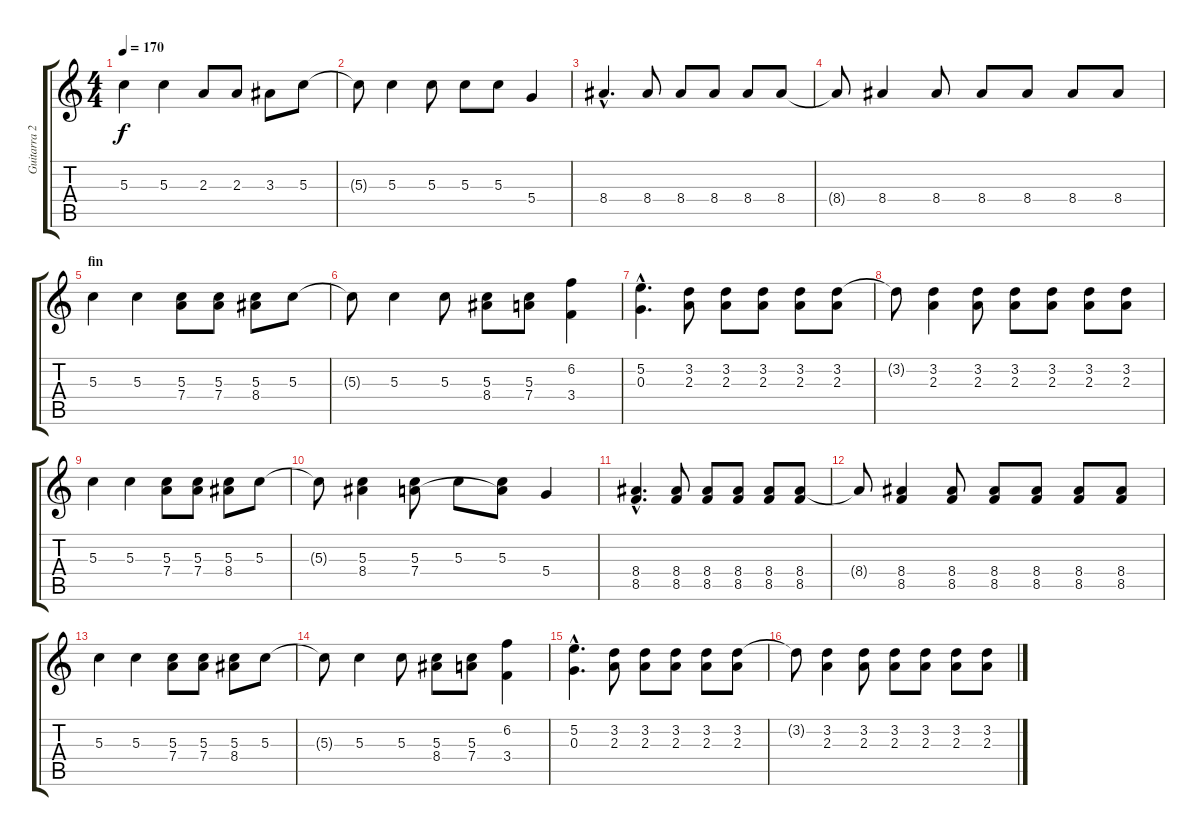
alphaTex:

\track ("Guitarra 2" "Guitarra 2") {instrument electricguitarjazz}
\staff {score tabs}
\tuning (E4 B3 G3 D3 A2 E2) {hide}
\ts (4 4)
\tempo 170
\clef g2
\ks c
5.3.4{dy f} 5.3.4 2.3.8 2.3.8 3.3.8 5.3.8 |
5.3{t}.8 5.3.4 5.3.8 5.3.8 5.3.8 5.4.4 |
8.4{hac}.4{d} 8.4.8 8.4.8 8.4.8 8.4.8 8.4.8 |
8.4{t}.8 8.4.4 8.4.8 8.4.8 8.4.8 8.4.8 8.4.8 |
\section ("" "fin")
5.3.4{instrument overdrivenguitar} 5.3.4 (5.3 7.4).8 (5.3 7.4).8 (5.3 8.4).8 5.3.8 |
5.3{t}.8 5.3.4 5.3.8 (5.3 8.4).8 (5.3 7.4).8 (6.2 3.4).4 |
(5.2{hac} 0.3{hac}).4{d} (3.2 2.3).8 (3.2 2.3).8 (3.2 2.3).8 (3.2 2.3).8 (3.2 2.3).8 |
3.2{t}.8 (3.2 2.3).4 (3.2 2.3).8 (3.2 2.3).8 (3.2 2.3).8 (3.2 2.3).8 (3.2 2.3).8 |
5.3.4 5.3.4 (5.3 7.4).8 (5.3 7.4).8 (5.3 8.4).8 5.3.8 |
5.3{t}.8 (5.3 8.4).4 (5.3 7.4).8 5.3.8 (5.3 7.4{t}).8 5.4.4 |
(8.4{hac} 8.5{hac}).4{d} (8.4 8.5).8 (8.4 8.5).8 (8.4 8.5).8 (8.4 8.5).8 (8.4 8.5).8 |
8.4{t}.8 (8.4 8.5).4 (8.4 8.5).8 (8.4 8.5).8 (8.4 8.5).8 (8.4 8.5).8 (8.4 8.5).8 |
5.3.4{instrument overdrivenguitar} 5.3.4 (5.3 7.4).8 (5.3 7.4).8 (5.3 8.4).8 5.3.8 |
5.3{t}.8 5.3.4 5.3.8 (5.3 8.4).8 (5.3 7.4).8 (6.2 3.4).4 |
(5.2{hac} 0.3{hac}).4{d} (3.2 2.3).8 (3.2 2.3).8 (3.2 2.3).8 (3.2 2.3).8 (3.2 2.3).8 |
3.2{t}.8 (3.2 2.3).4 (3.2 2.3).8 (3.2 2.3).8 (3.2 2.3).8 (3.2 2.3).8 (3.2 2.3).8
